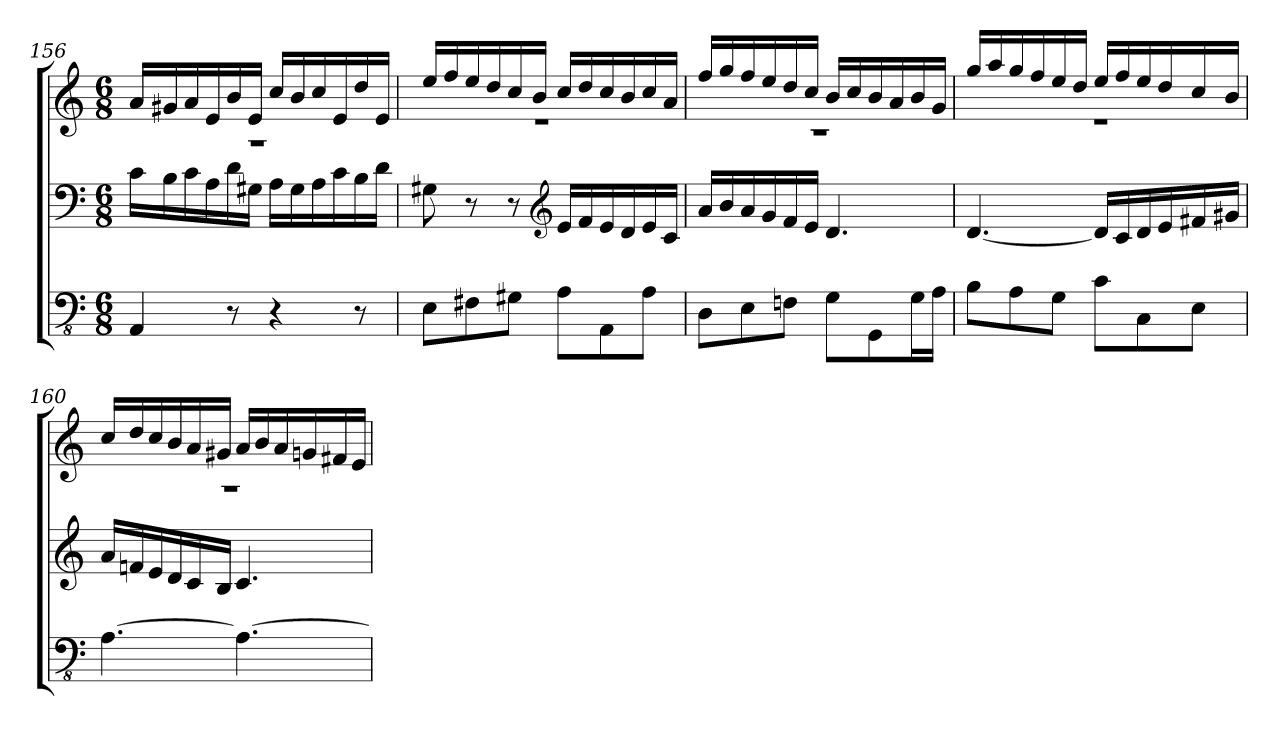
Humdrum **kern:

**kern	**kern	**kern
*part1	*part1	*part1
*staff3	*staff2	*staff1
*clefFv4	*clefF4	*clefG2
*k[]	*k[]	*k[]
*M6/8	*M6/8	*M6/8
=156	=156	=156
*	*	*^
4AAA/	16c\LL	16a/LL	2.r
.	16B\	16g#X/	.
.	16c\	16a/	.
.	16A\	16e/	.
8r	16d\	16b/	.
.	16G#X\JJ	16e/JJ	.
4r	16A\LL	16cc/LL	.
.	16G#\	16b/	.
.	16A\	16cc/	.
.	16c\	16e/	.
8r	16B\	16dd/	.
.	16d\JJ	16e/JJ	.
=157	=157	=157	=157
8EE\L	8G#X\	16ee/LL	2.r
.	.	16ff/	.
8FF#X\	8r	16ee/	.
.	.	16dd/	.
8GG#X\J	8r	16cc/	.
.	.	16b/JJ	.
*	*clefG2	*	*
8AA\L	16e/LL	16cc/LL	.
.	16f/	16dd/	.
8AAA\	16e/	16cc/	.
.	16d/	16b/	.
8AA\J	16e/	16cc/	.
.	16c/JJ	16a/JJ	.
=158	=158	=158	=158
8DD\L	16a/LL	16ff/LL	2.r
.	16b/	16gg/	.
8EE\	16a/	16ff/	.
.	16g/	16ee/	.
8FFn\J	16f/	16dd/	.
.	16e/JJ	16cc/JJ	.
8GG\L	4.d/	16b/LL	.
.	.	16cc/	.
8GGG\	.	16b/	.
.	.	16a/	.
16GG\L	.	16b/	.
16AA\JJ	.	16g/JJ	.
=159	=159	=159	=159
8BB\L	[4.d/	16gg/LL	2.r
.	.	16aa/	.
8AA\	.	16gg/	.
.	.	16ff/	.
8GG\J	.	16ee/	.
.	.	16dd/JJ	.
8C\L	16d/LL]	16ee/LL	.
.	16c/	16ff/	.
8CC\	16d/	16ee/	.
.	16e/	16dd/	.
8EE\J	16f#X/	16cc/	.
.	16g#X/JJ	16b/JJ	.
!!LO:LB:g=z	!!
=160	=160	=160	=160
[4.AA\	16a/LL	16cc/LL	2.r
.	16fn/	16dd/	.
.	16e/	16cc/	.
.	16d/	16b/	.
.	16c/	16a/	.
.	16B/JJ	16g#X/JJ	.
4.AA\_	4.c/	16a/LL	.
.	.	16b/	.
.	.	16a/	.
.	.	16gn/	.
.	.	16f#X/	.
.	.	16e/JJ	.
*	*	*v	*v
=	=	=
*-	*-	*-
